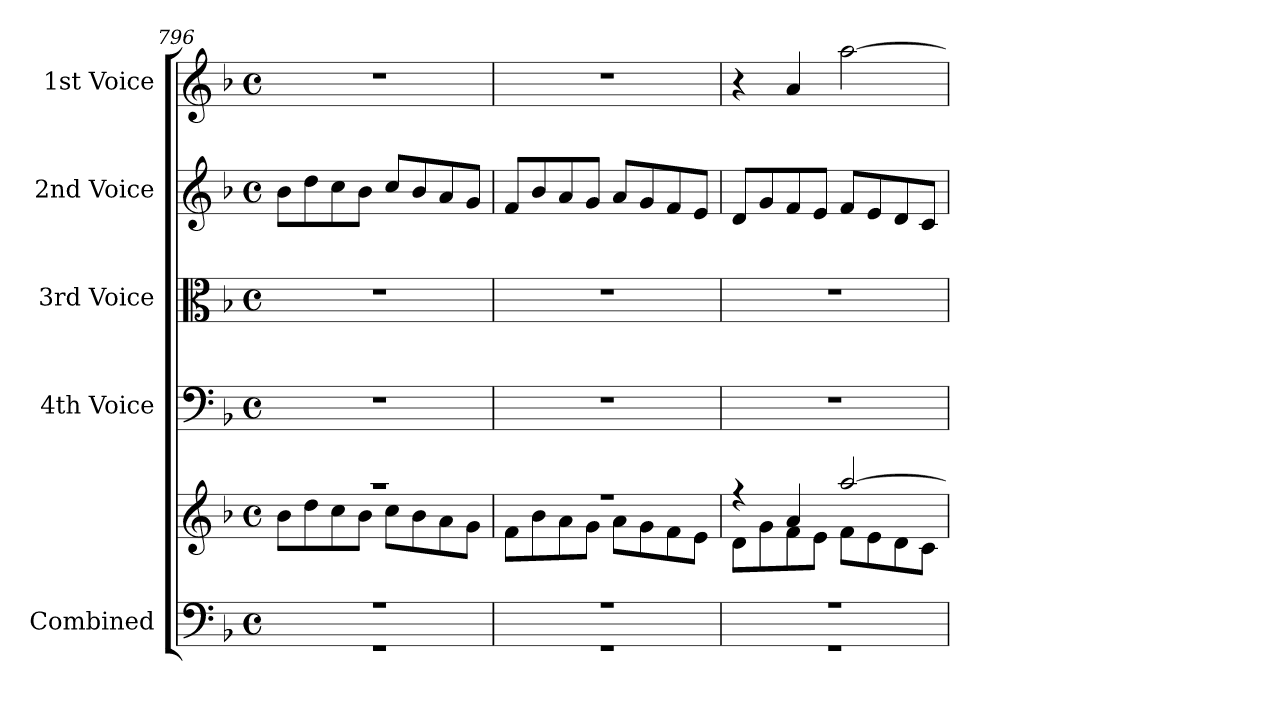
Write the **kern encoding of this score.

**kern	**kern	**kern	**kern	**kern	**kern
*part5	*part5	*part4	*part3	*part2	*part1
*staff6	*staff5	*staff4	*staff3	*staff2	*staff1
*I"Combined	*	*I"4th Voice	*I"3rd Voice	*I"2nd Voice	*I"1st Voice
!!LO:LB:g=z
*clefF4	*clefG2	*clefF4	*clefC3	*clefG2	*clefG2
*k[b-]	*k[b-]	*k[b-]	*k[b-]	*k[b-]	*k[b-]
*M4/4	*M4/4	*M4/4	*M4/4	*M4/4	*M4/4
*met(c)	*met(c)	*met(c)	*met(c)	*met(c)	*met(c)
=796	=796	=796	=796	=796	=796
*^	*^	*	*	*	*
1r	1r	1r	8b-\L	1r	1r	8b-\L	1r
.	.	.	8dd\	.	.	8dd\	.
.	.	.	8cc\	.	.	8cc\	.
.	.	.	8b-\J	.	.	8b-\J	.
.	.	.	8cc\L	.	.	8cc/L	.
.	.	.	8b-\	.	.	8b-/	.
.	.	.	8a\	.	.	8a/	.
.	.	.	8g\J	.	.	8g/J	.
=797	=797	=797	=797	=797	=797	=797	=797
1r	1r	1r	8f\L	1r	1r	8f/L	1r
.	.	.	8b-\	.	.	8b-/	.
.	.	.	8a\	.	.	8a/	.
.	.	.	8g\J	.	.	8g/J	.
.	.	.	8a\L	.	.	8a/L	.
.	.	.	8g\	.	.	8g/	.
.	.	.	8f\	.	.	8f/	.
.	.	.	8e\J	.	.	8e/J	.
=798	=798	=798	=798	=798	=798	=798	=798
1r	1r	4r	8d\L	1r	1r	8d/L	4r
.	.	.	8g\	.	.	8g/	.
.	.	4a/	8f\	.	.	8f/	4a/
.	.	.	8e\J	.	.	8e/J	.
.	.	[2aa/	8f\L	.	.	8f/L	[2aa\
.	.	.	8e\	.	.	8e/	.
.	.	.	8d\	.	.	8d/	.
.	.	.	8c\J	.	.	8c/J	.
*v	*v	*	*	*	*	*	*
*	*v	*v	*	*	*	*
=	=	=	=	=	=
*-	*-	*-	*-	*-	*-
